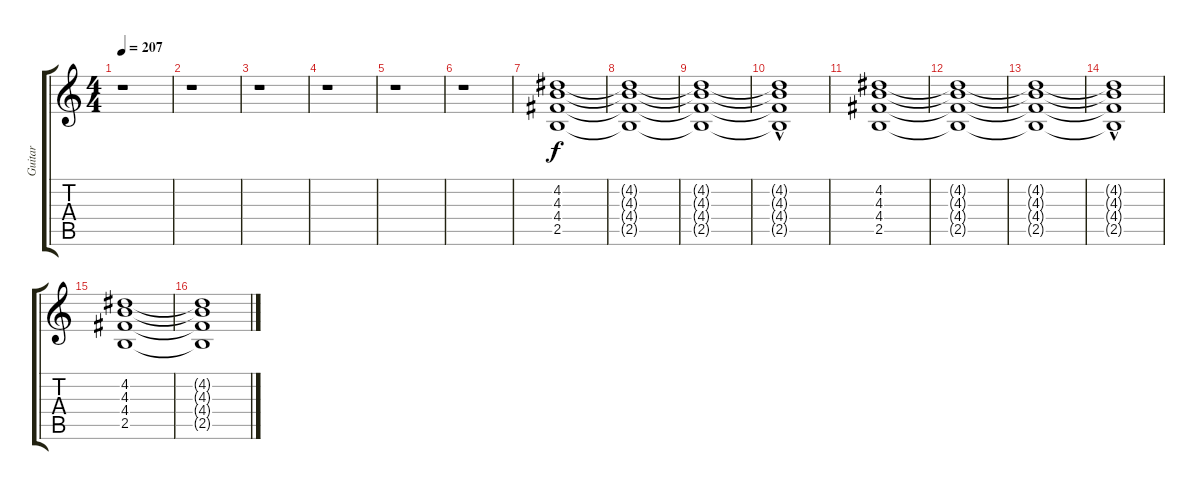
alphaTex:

\track ("Guitar" "Guitar") {instrument overdrivenguitar}
\staff {score tabs}
\tuning (E4 B3 G3 D3 A2 E2) {hide}
\ts (4 4)
\tempo 207
\clef g2
\ks c
r.1{dy f} |
r.1 |
r.1 |
r.1 |
r.1 |
r.1 |
(4.2 4.3 4.4 2.5).1 |
(4.2{t} 4.3{t} 4.4{t} 2.5{t}).1 |
(4.2{t} 4.3{t} 4.4{t} 2.5{t}).1 |
(4.2{t} 4.3{hac t} 4.4{t} 2.5{t}).1 |
(4.2 4.3 4.4 2.5).1 |
(4.2{t} 4.3{t} 4.4{t} 2.5{t}).1 |
(4.2{t} 4.3{t} 4.4{t} 2.5{t}).1 |
(4.2{t} 4.3{hac t} 4.4{t} 2.5{t}).1 |
(4.2 4.3 4.4 2.5).1 |
(4.2{t} 4.3{t} 4.4{t} 2.5{t}).1
